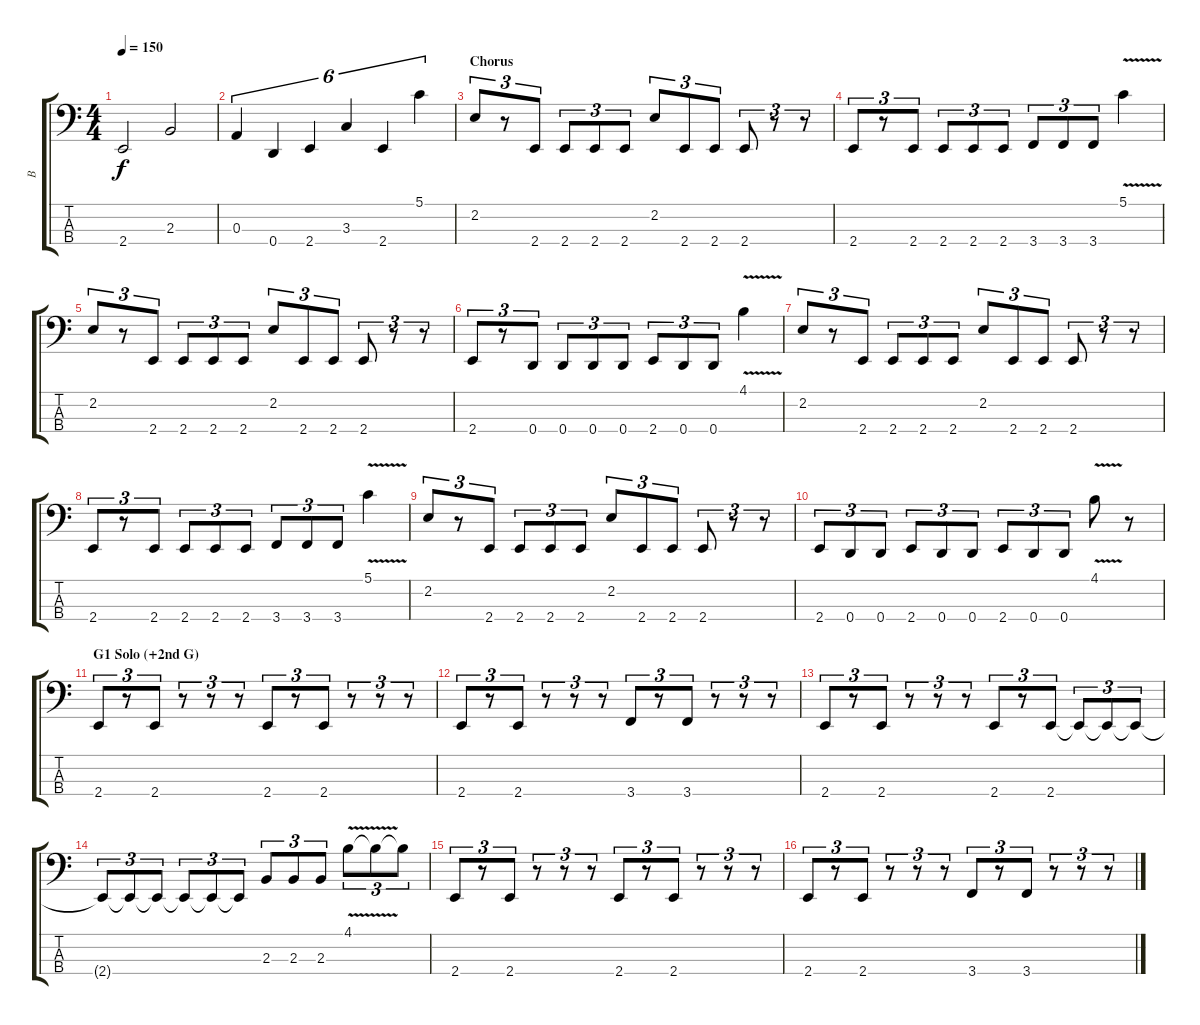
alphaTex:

\track ("B" "B") {instrument fretlessbass}
\staff {score tabs}
\tuning (G2 D2 A1 D1) {hide}
\ts (4 4)
\tempo 150
\clef f4
\ks c
2.4.2{dy f} 2.3.2 |
0.3.4{tu (6 4)} 0.4.4{tu (6 4)} 2.4.4{tu (6 4)} 3.3.4{tu (6 4)} 2.4.4{tu (6 4)} 5.1.4{tu (6 4)} |
\section ("" "Chorus")
2.2.8{tu (3 2)} r.8{tu (3 2)} 2.4.8{tu (3 2)} 2.4.8{tu (3 2)} 2.4.8{tu (3 2)} 2.4.8{tu (3 2)} 2.2.8{tu (3 2)} 2.4.8{tu (3 2)} 2.4.8{tu (3 2)} 2.4.8{tu (3 2)} r.8{tu (3 2)} r.8{tu (3 2)} |
2.4.8{tu (3 2)} r.8{tu (3 2)} 2.4.8{tu (3 2)} 2.4.8{tu (3 2)} 2.4.8{tu (3 2)} 2.4.8{tu (3 2)} 3.4.8{tu (3 2)} 3.4.8{tu (3 2)} 3.4.8{tu (3 2)} 5.1{v}.4 |
2.2.8{tu (3 2)} r.8{tu (3 2)} 2.4.8{tu (3 2)} 2.4.8{tu (3 2)} 2.4.8{tu (3 2)} 2.4.8{tu (3 2)} 2.2.8{tu (3 2)} 2.4.8{tu (3 2)} 2.4.8{tu (3 2)} 2.4.8{tu (3 2)} r.8{tu (3 2)} r.8{tu (3 2)} |
2.4.8{tu (3 2)} r.8{tu (3 2)} 0.4.8{tu (3 2)} 0.4.8{tu (3 2)} 0.4.8{tu (3 2)} 0.4.8{tu (3 2)} 2.4.8{tu (3 2)} 0.4.8{tu (3 2)} 0.4.8{tu (3 2)} 4.1{v}.4 |
2.2.8{tu (3 2)} r.8{tu (3 2)} 2.4.8{tu (3 2)} 2.4.8{tu (3 2)} 2.4.8{tu (3 2)} 2.4.8{tu (3 2)} 2.2.8{tu (3 2)} 2.4.8{tu (3 2)} 2.4.8{tu (3 2)} 2.4.8{tu (3 2)} r.8{tu (3 2)} r.8{tu (3 2)} |
2.4.8{tu (3 2)} r.8{tu (3 2)} 2.4.8{tu (3 2)} 2.4.8{tu (3 2)} 2.4.8{tu (3 2)} 2.4.8{tu (3 2)} 3.4.8{tu (3 2)} 3.4.8{tu (3 2)} 3.4.8{tu (3 2)} 5.1{v}.4 |
2.2.8{tu (3 2)} r.8{tu (3 2)} 2.4.8{tu (3 2)} 2.4.8{tu (3 2)} 2.4.8{tu (3 2)} 2.4.8{tu (3 2)} 2.2.8{tu (3 2)} 2.4.8{tu (3 2)} 2.4.8{tu (3 2)} 2.4.8{tu (3 2)} r.8{tu (3 2)} r.8{tu (3 2)} |
2.4.8{tu (3 2)} 0.4.8{tu (3 2)} 0.4.8{tu (3 2)} 2.4.8{tu (3 2)} 0.4.8{tu (3 2)} 0.4.8{tu (3 2)} 2.4.8{tu (3 2)} 0.4.8{tu (3 2)} 0.4.8{tu (3 2)} 4.1{v}.8 r.8 |
\section ("" "G1 Solo (+2nd G)")
2.4.8{tu (3 2)} r.8{tu (3 2)} 2.4.8{tu (3 2)} r.8{tu (3 2)} r.8{tu (3 2)} r.8{tu (3 2)} 2.4.8{tu (3 2)} r.8{tu (3 2)} 2.4.8{tu (3 2)} r.8{tu (3 2)} r.8{tu (3 2)} r.8{tu (3 2)} |
2.4.8{tu (3 2)} r.8{tu (3 2)} 2.4.8{tu (3 2)} r.8{tu (3 2)} r.8{tu (3 2)} r.8{tu (3 2)} 3.4.8{tu (3 2)} r.8{tu (3 2)} 3.4.8{tu (3 2)} r.8{tu (3 2)} r.8{tu (3 2)} r.8{tu (3 2)} |
2.4.8{tu (3 2)} r.8{tu (3 2)} 2.4.8{tu (3 2)} r.8{tu (3 2)} r.8{tu (3 2)} r.8{tu (3 2)} 2.4.8{tu (3 2)} r.8{tu (3 2)} 2.4.8{tu (3 2)} 2.4{t}.8{tu (3 2)} 2.4{t}.8{tu (3 2)} 2.4{t}.8{tu (3 2)} |
2.4{t}.8{tu (3 2)} 2.4{t}.8{tu (3 2)} 2.4{t}.8{tu (3 2)} 2.4{t}.8{tu (3 2)} 2.4{t}.8{tu (3 2)} 2.4{t}.8{tu (3 2)} 2.3.8{tu (3 2)} 2.3.8{tu (3 2)} 2.3.8{tu (3 2)} 4.1{v}.8{tu (3 2)} 4.1{t}.8{tu (3 2)} 4.1{t}.8{tu (3 2)} |
2.4.8{tu (3 2)} r.8{tu (3 2)} 2.4.8{tu (3 2)} r.8{tu (3 2)} r.8{tu (3 2)} r.8{tu (3 2)} 2.4.8{tu (3 2)} r.8{tu (3 2)} 2.4.8{tu (3 2)} r.8{tu (3 2)} r.8{tu (3 2)} r.8{tu (3 2)} |
2.4.8{tu (3 2)} r.8{tu (3 2)} 2.4.8{tu (3 2)} r.8{tu (3 2)} r.8{tu (3 2)} r.8{tu (3 2)} 3.4.8{tu (3 2)} r.8{tu (3 2)} 3.4.8{tu (3 2)} r.8{tu (3 2)} r.8{tu (3 2)} r.8{tu (3 2)}
